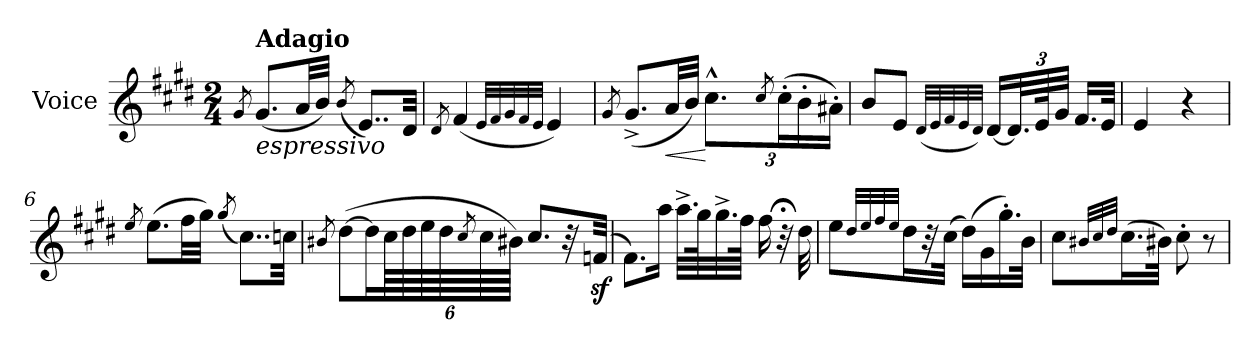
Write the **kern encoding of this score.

**kern	**dynam
*part1	*part1
*staff1	*staff1
*I"Voice	*
*I'V	*
*clefG2	*
*k[f#c#g#d#]	*
*M2/4	*
=1	=1
8qg#/	.
!LO:TX:a:B:t=Adagio	!
!LO:TX:b:i:t=espressivo	!
(<8.g#/L	.
32a/LL	.
32b/JJJ)	.
(<8qb/	.
8..e/L)	.
32d#/Jkk	.
=2	=2
8qd#/	.
(<4f#/	.
32qe/LLL	.
32qf#/	.
32qg#/	.
32qf#/	.
32qe/JJJ	.
4e/)	.
=3	=3
8qg#/	.
(<8.g#^/L	.
!	!LO:HP:b
32a/LL	<
32b/JJJ)	.
*Xbrackettup	*
12.cc#^^\L	[
8qcc#/	.
(>24cc#'\L	.
24b'\	.
24a#X'\JJ)	.
=4	=4
8b/L	.
8e/J	.
(<32qd#/LLL	.
32qe/	.
32qf#/	.
32qe/	.
32qd#/JJJ)	.
[16d#/LL	.
48.d#/L]	.
96e/K	.
48g#/JJJ	.
16.f#/LL	.
32e/JJk	.
=5	=5
4e/	.
4r	.
!!LO:LB:g=z
=6	=6
8qee/	.
(>8.ee\L	.
32ff#\LL	.
32gg#\JJJ)	.
(<8qgg#/	.
8..cc#\L)	.
32ccni\Jkk	.
=7	=7
8qb#X/	.
(>[8dd#\L	.
16dd#\L]	.
96cc#\LL	.
96dd#\	.
96ee\	.
96dd#\	.
8qcc#/	.
96cc#\	.
96b#\JJJJ)	.
8.cc#/L	.
32r	.
(<32fnz<i/Jkk	.
=8	=8
8.f#\L)	.
16aa\Jk	.
32.aa^\LLL	.
64gg#\K	.
32.gg#^\	.
64ff#\JJJk	.
16ff#\	.
32r;<	.
32dd#\	.
=9	=9
8ee\L	.
32qdd#/LLL	.
32qee/	.
32qff#/	.
32qee/JJJ	.
16dd#\L	.
32r	.
(<32cc#\JJk	.
(>16dd#\LL)	.
16g#\	.
16.gg#'\)	.
32b\JJk	.
!!LO:LB:g=z
=10	=10
8cc#\L	.
32qb#X/LLL	.
32qcc#/	.
32qdd#/JJJ	.
(>16.cc#\L	.
32b#\JJk)	.
8cc#'\	.
8r	.
=	=
*-	*-
